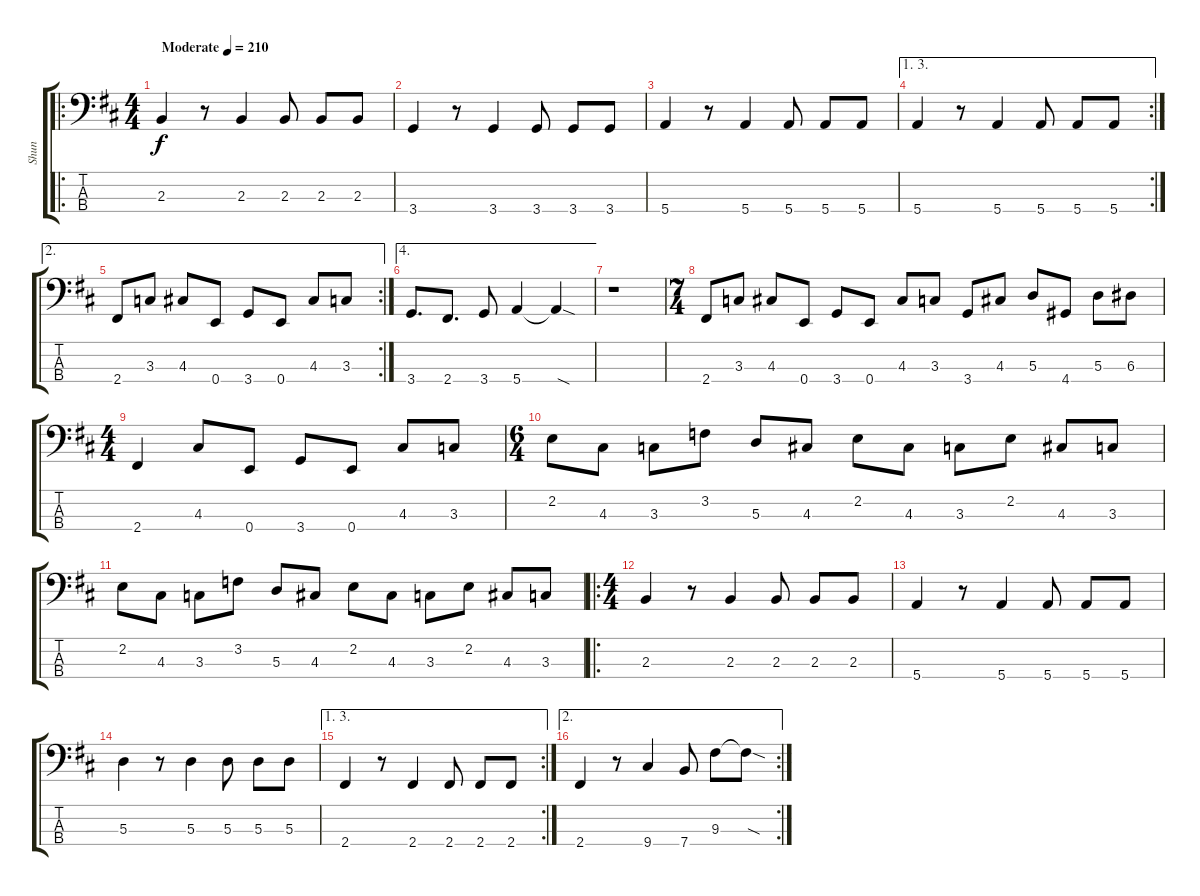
\track ("Shun" "Shun") {instrument electricbasspick}
\staff {score tabs}
\tuning (G2 D2 A1 E1) {hide}
\ro
\ts (4 4)
\tempo (210 "Moderate")
\clef f4
\ks d
2.3.4{dy f instrument electricbasspick} r.8 2.3.4 2.3.8 2.3.8 2.3.8 |
3.4.4 r.8 3.4.4 3.4.8 3.4.8 3.4.8 |
5.4.4 r.8 5.4.4 5.4.8 5.4.8 5.4.8 |
\ae (1 3)
\rc 2
5.4.4 r.8 5.4.4 5.4.8 5.4.8 5.4.8 |
\ae 2
\rc 2
2.4.8 3.3.8 4.3.8 0.4.8 3.4.8 0.4.8 4.3.8 3.3.8 |
\ae 4
3.4.8{d} 2.4.8{d} 3.4.8 5.4.4 5.4{sod t}.4 |
r.1 |
\ts (7 4)
2.4.8 3.3.8 4.3.8 0.4.8 3.4.8 0.4.8 4.3.8 3.3.8 3.4.8 4.3.8 5.3.8 4.4.8 5.3.8 6.3.8 |
\ts (4 4)
2.4.4 4.3.8 0.4.8 3.4.8 0.4.8 4.3.8 3.3.8 |
\ts (6 4)
2.2.8 4.3.8 3.3.8 3.2.8 5.3.8 4.3.8 2.2.8 4.3.8 3.3.8 2.2.8 4.3.8 3.3.8 |
2.2.8 4.3.8 3.3.8 3.2.8 5.3.8 4.3.8 2.2.8 4.3.8 3.3.8 2.2.8 4.3.8 3.3.8 |
\ro
\ts (4 4)
2.3.4 r.8 2.3.4 2.3.8 2.3.8 2.3.8 |
5.4.4 r.8 5.4.4 5.4.8 5.4.8 5.4.8 |
5.3.4 r.8 5.3.4 5.3.8 5.3.8 5.3.8 |
\ae (1 3)
\rc 2
2.4.4 r.8 2.4.4 2.4.8 2.4.8 2.4.8 |
\ae 2
\rc 2
2.4.4 r.8 9.4.4 7.4.8 9.3.8 9.3{sod t}.8
